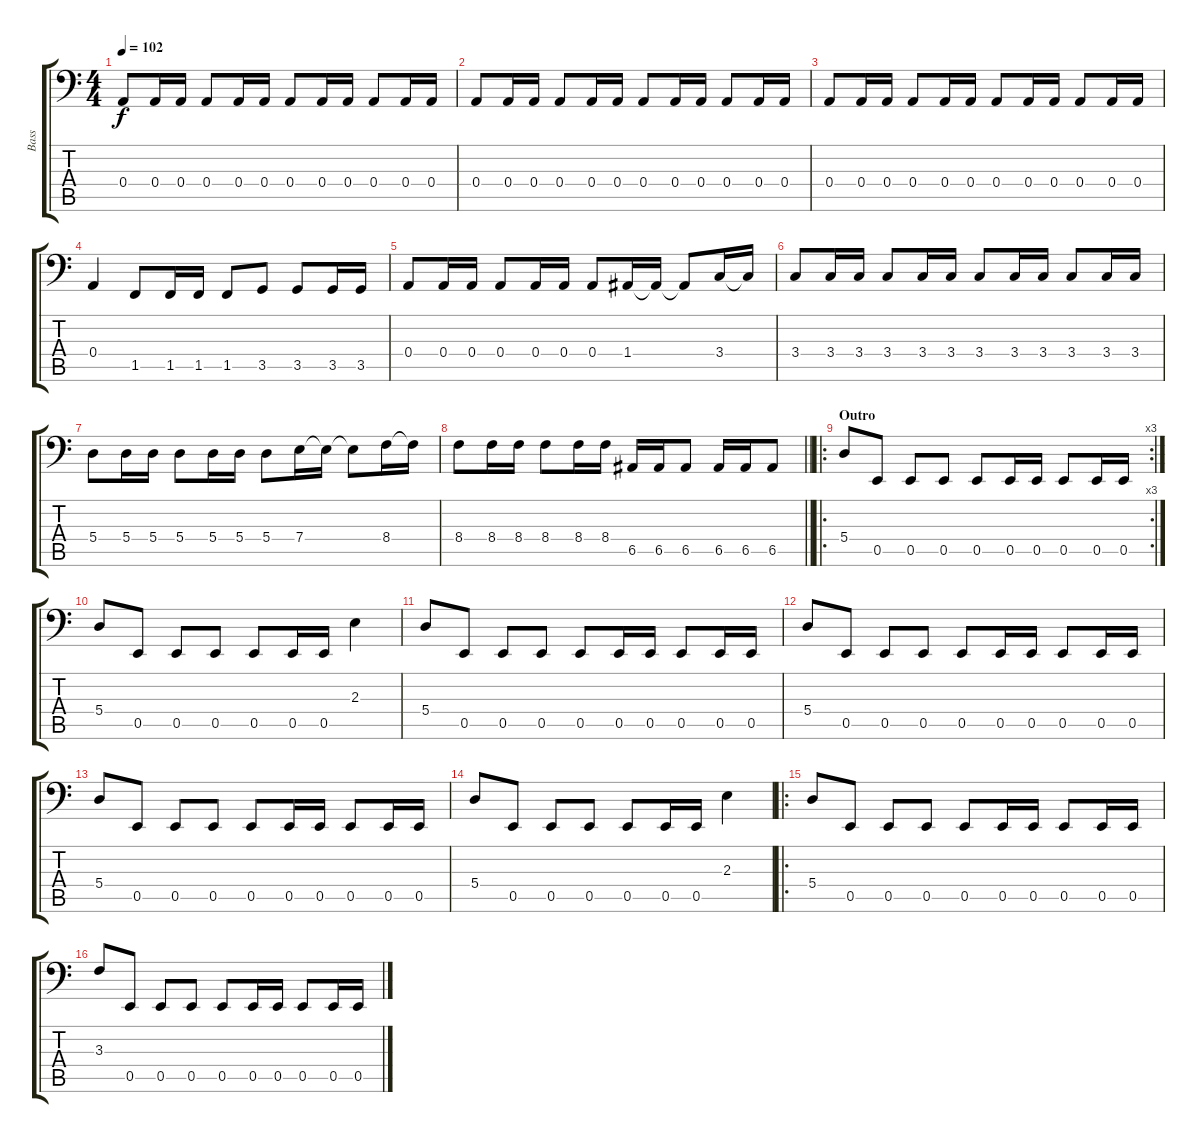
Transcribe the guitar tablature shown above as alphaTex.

\track ("Bass" "Bass") {instrument electricbassfinger}
\staff {score tabs}
\tuning (C3 G2 D2 A1 E1 B0) {hide}
\ts (4 4)
\tempo 102
\clef f4
\ks c
0.4.8{dy f} 0.4.16 0.4.16 0.4.8 0.4.16 0.4.16 0.4.8 0.4.16 0.4.16 0.4.8 0.4.16 0.4.16 |
0.4.8 0.4.16 0.4.16 0.4.8 0.4.16 0.4.16 0.4.8 0.4.16 0.4.16 0.4.8 0.4.16 0.4.16 |
0.4.8 0.4.16 0.4.16 0.4.8 0.4.16 0.4.16 0.4.8 0.4.16 0.4.16 0.4.8 0.4.16 0.4.16 |
0.4.4 1.5.8 1.5.16 1.5.16 1.5.8 3.5.8 3.5.8 3.5.16 3.5.16 |
0.4.8 0.4.16 0.4.16 0.4.8 0.4.16 0.4.16 0.4.8 1.4.16 1.4{t}.16 1.4{t}.8 3.4.16 3.4{t}.16 |
3.4.8 3.4.16 3.4.16 3.4.8 3.4.16 3.4.16 3.4.8 3.4.16 3.4.16 3.4.8 3.4.16 3.4.16 |
5.4.8 5.4.16 5.4.16 5.4.8 5.4.16 5.4.16 5.4.8 7.4.16 7.4{t}.16 7.4{t}.8 8.4.16 8.4{t}.16 |
\barLineRight lightlight
8.4.8 8.4.16 8.4.16 8.4.8 8.4.16 8.4.16 6.5.16 6.5.16 6.5.8 6.5.16 6.5.16 6.5.8 |
\ro
\rc 3
\section ("" "Outro")
5.4.8 0.5.8 0.5.8 0.5.8 0.5.8 0.5.16 0.5.16 0.5.8 0.5.16 0.5.16 |
5.4.8 0.5.8 0.5.8 0.5.8 0.5.8 0.5.16 0.5.16 2.3.4 |
5.4.8 0.5.8 0.5.8 0.5.8 0.5.8 0.5.16 0.5.16 0.5.8 0.5.16 0.5.16 |
5.4.8 0.5.8 0.5.8 0.5.8 0.5.8 0.5.16 0.5.16 0.5.8 0.5.16 0.5.16 |
5.4.8 0.5.8 0.5.8 0.5.8 0.5.8 0.5.16 0.5.16 0.5.8 0.5.16 0.5.16 |
5.4.8 0.5.8 0.5.8 0.5.8 0.5.8 0.5.16 0.5.16 2.3.4 |
\ro
5.4.8 0.5.8 0.5.8 0.5.8 0.5.8 0.5.16 0.5.16 0.5.8 0.5.16 0.5.16 |
3.3.8 0.5.8 0.5.8 0.5.8 0.5.8 0.5.16 0.5.16 0.5.8 0.5.16 0.5.16
